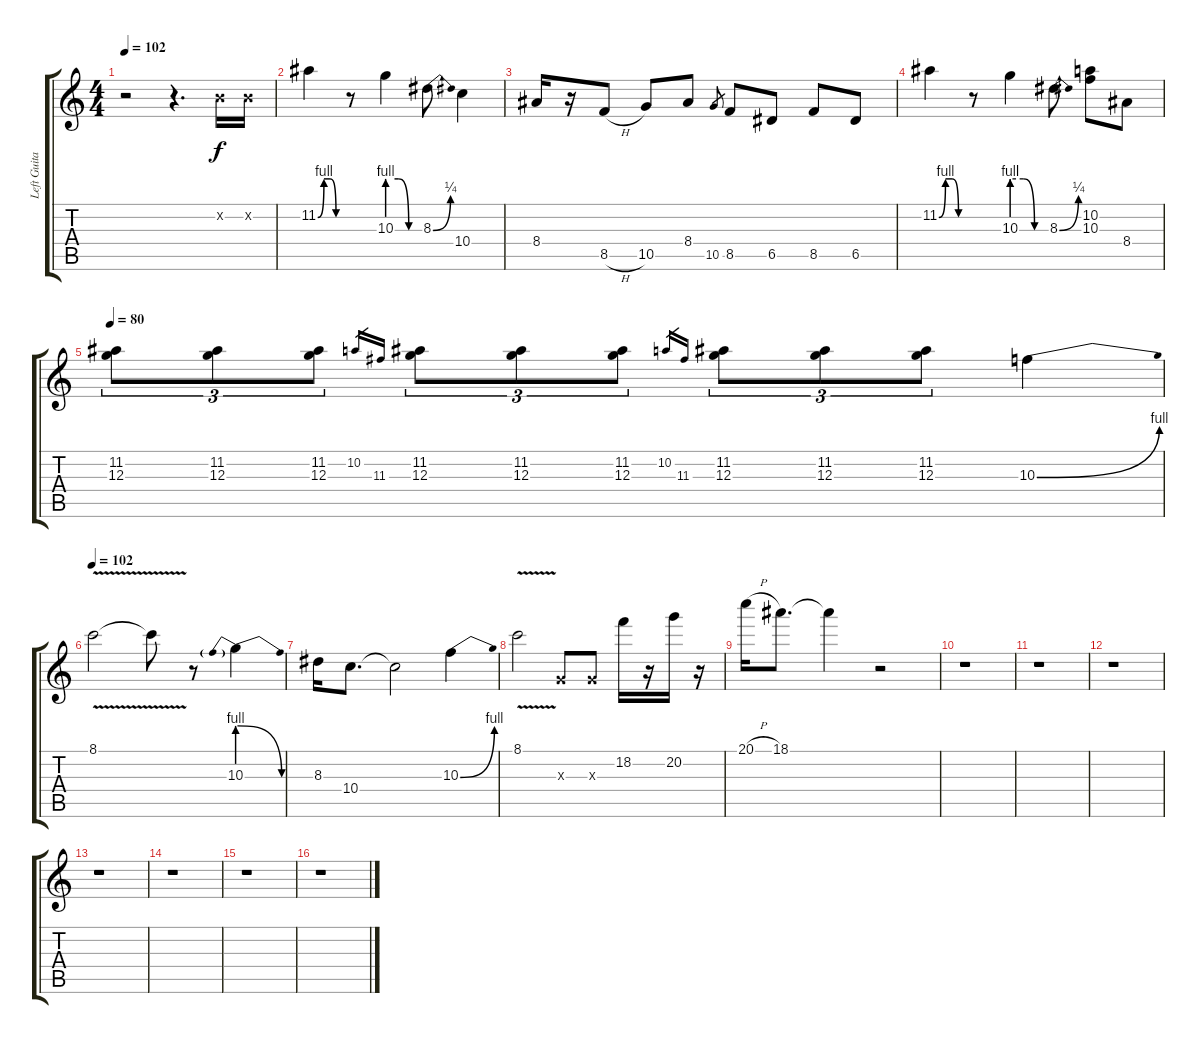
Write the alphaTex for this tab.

\track ("Left Guitar" "Left Guita") {instrument overdrivenguitar}
\staff {score tabs}
\tuning (E4 B3 G3 D3 A2 E2) {hide}
\ts (4 4)
\tempo 102
\clef g2
\ks c
r.2{dy f volume 16 instrument overdrivenguitar} r.4{d} 0.2{x}.16 0.2{x}.16 |
11.2{be (custom 0 0 15 4 30 4 45 0 60 0)}.4 r.8 10.3{be (custom 0 4 20 4 40 0 60 0)}.4 8.3{be (bend 0 0 60 1)}.8 10.4.4 |
8.4.16 r.16 8.5{h}.8 10.5.8 8.4.8 10.5.8{gr} 8.5.8 6.5.8 8.5.8 6.5.8 |
11.2{be (custom 0 0 15 4 30 4 45 0 60 0)}.4 r.8 10.3{be (custom 0 4 20 4 40 0 60 0)}.4 8.3{be (bend 0 0 60 1)}.8 (10.2 10.3).8 8.4.8 |
\tempo 80
(11.2 12.3).8{tu (3 2) volume 9} (11.2 12.3).8{tu (3 2)} (11.2 12.3).8{tu (3 2)} 10.2.16{gr} 11.3.16{gr} (11.2 12.3).8{tu (3 2)} (11.2 12.3).8{tu (3 2)} (11.2 12.3).8{tu (3 2)} 10.2.16{gr} 11.3.16{gr} (11.2 12.3).8{tu (3 2)} (11.2 12.3).8{tu (3 2)} (11.2 12.3).8{tu (3 2)} 10.3{be (bend 0 0 60 4)}.4{volume 16} |
\tempo 102
8.1{v}.2 8.1{t}.8 r.8 10.3{be (prebendrelease 0 4 60 0)}.4 |
8.3.16 10.4.8{d} 10.4{t}.2 10.3{be (bend 0 0 60 4)}.4 |
8.1{v}.2 0.3{x}.8 0.3{x}.8 18.2.16 r.16 20.2.16 r.16 |
20.1{h}.16 18.1.8{d} 18.1{t}.4 r.2 |
r.1 |
r.1 |
r.1 |
r.1 |
r.1 |
r.1 |
r.1
